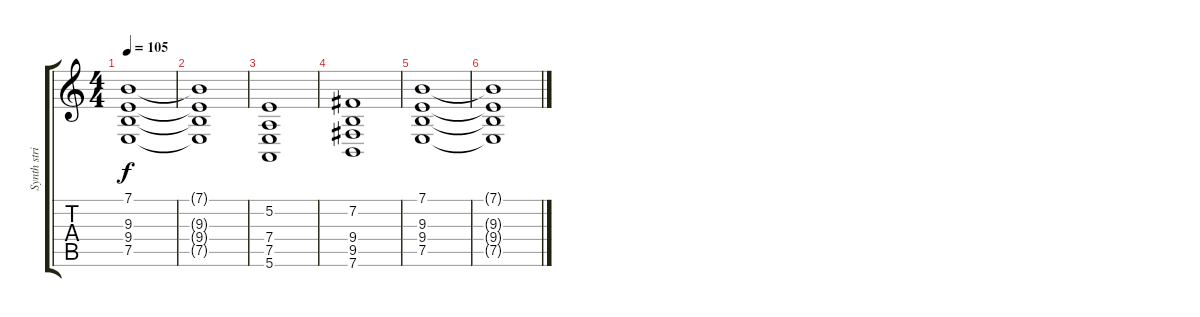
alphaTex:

\track ("Synth strings" "Synth stri") {instrument stringensemble1}
\staff {score tabs}
\tuning (E4 B3 G3 D3 A2 E2) {hide}
\ts (4 4)
\tempo 105
\clef g2
\ks c
(7.1 9.3 9.4 7.5).1{dy f} |
(7.1{t} 9.3{t} 9.4{t} 7.5{t}).1 |
(5.2 7.4 7.5 5.6).1{volume 0} |
(7.2 9.4 9.5 7.6).1 |
(7.1 9.3 9.4 7.5).1 |
(7.1{t} 9.3{t} 9.4{t} 7.5{t}).1
